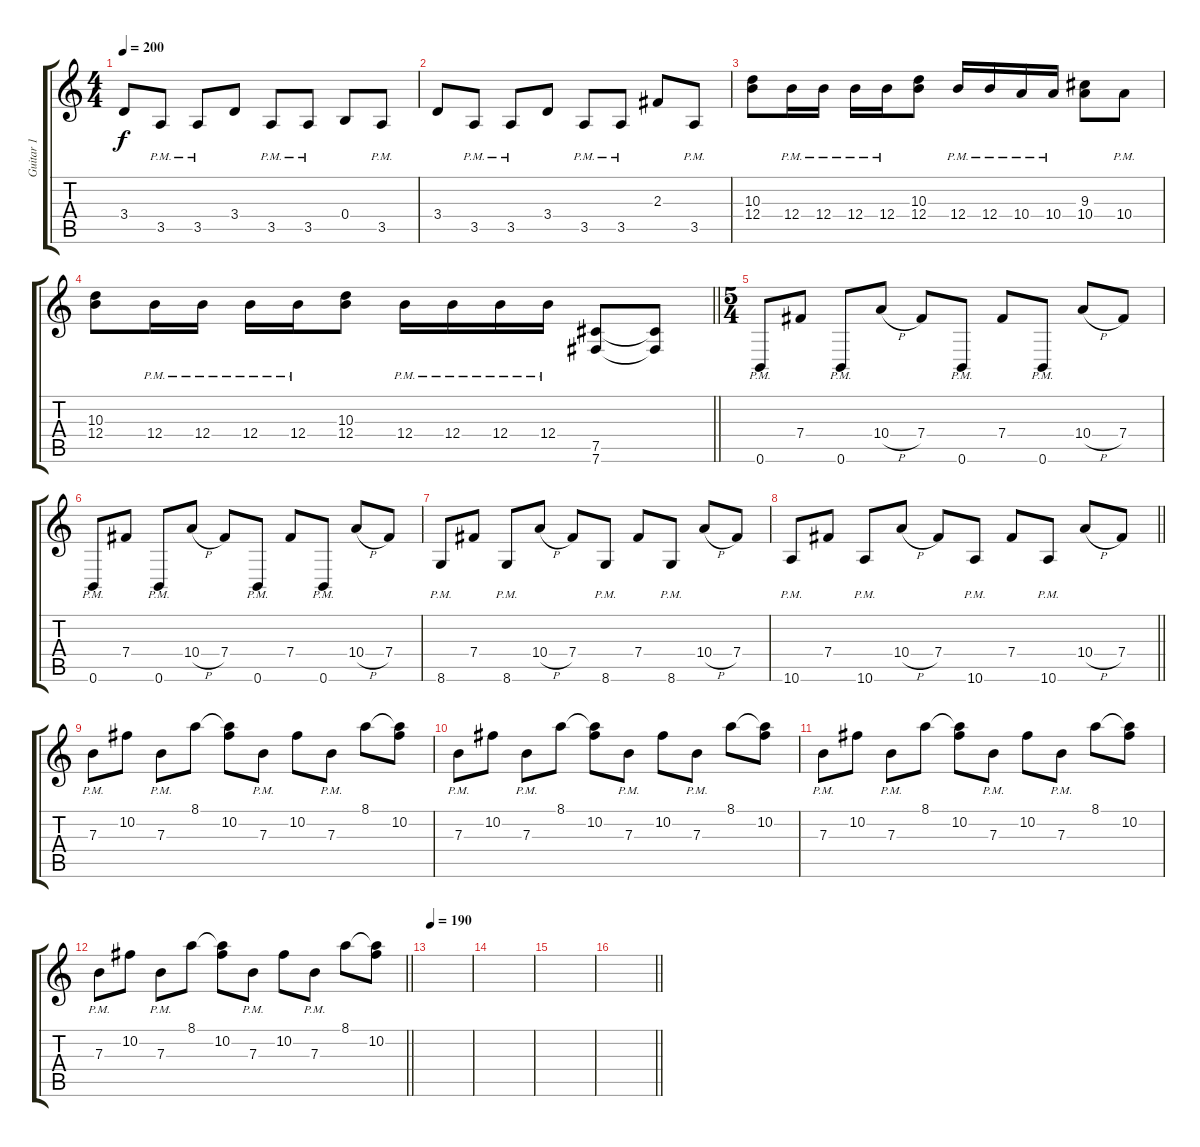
\track ("Guitar 1" "Guitar 1") {instrument distortionguitar}
\staff {score tabs}
\tuning (Db4 Ab3 E3 B2 Gb2 B1) {hide}
\ts (4 4)
\tempo 200
\clef g2
\ks c
3.4.8{dy f} 3.5{pm}.8 3.5{pm}.8 3.4.8 3.5{pm}.8 3.5{pm}.8 0.4.8 3.5{pm}.8 |
3.4.8 3.5{pm}.8 3.5{pm}.8 3.4.8 3.5{pm}.8 3.5{pm}.8 2.3.8 3.5{pm}.8 |
(10.3 12.4).8 12.4{pm}.16 12.4{pm}.16 12.4{pm}.16 12.4{pm}.16 (10.3 12.4).8 12.4{pm}.16 12.4{pm}.16 10.4{pm}.16 10.4{pm}.16 (9.3 10.4).8 10.4{pm}.8 |
\barLineRight lightlight
(10.3 12.4).8 12.4{pm}.16 12.4{pm}.16 12.4{pm}.16 12.4{pm}.16 (10.3 12.4).8 12.4{pm}.16 12.4{pm}.16 12.4{pm}.16 12.4{pm}.16 (7.5 7.6).8 (7.5{t} 7.6{t}).8 |
\ts (5 4)
0.6{pm}.8 7.4.8 0.6{pm}.8 10.4{h}.8 7.4.8 0.6{pm}.8 7.4.8 0.6{pm}.8 10.4{h}.8 7.4.8 |
0.6{pm}.8 7.4.8 0.6{pm}.8 10.4{h}.8 7.4.8 0.6{pm}.8 7.4.8 0.6{pm}.8 10.4{h}.8 7.4.8 |
8.6{pm}.8 7.4.8 8.6{pm}.8 10.4{h}.8 7.4.8 8.6{pm}.8 7.4.8 8.6{pm}.8 10.4{h}.8 7.4.8 |
\barLineRight lightlight
10.6{pm}.8 7.4.8 10.6{pm}.8 10.4{h}.8 7.4.8 10.6{pm}.8 7.4.8 10.6{pm}.8 10.4{h}.8 7.4.8 |
7.3{pm}.8 10.2.8 7.3{pm}.8 8.1.8 (8.1{t} 10.2).8 7.3{pm}.8 10.2.8 7.3{pm}.8 8.1.8 (8.1{t} 10.2).8 |
7.3{pm}.8 10.2.8 7.3{pm}.8 8.1.8 (8.1{t} 10.2).8 7.3{pm}.8 10.2.8 7.3{pm}.8 8.1.8 (8.1{t} 10.2).8 |
7.3{pm}.8 10.2.8 7.3{pm}.8 8.1.8 (8.1{t} 10.2).8 7.3{pm}.8 10.2.8 7.3{pm}.8 8.1.8 (8.1{t} 10.2).8 |
\barLineRight lightlight
7.3{pm}.8 10.2.8 7.3{pm}.8 8.1.8 (8.1{t} 10.2).8 7.3{pm}.8 10.2.8 7.3{pm}.8 8.1.8 (8.1{t} 10.2).8 |
\tempo 190
|
|
|
\barLineRight lightlight
